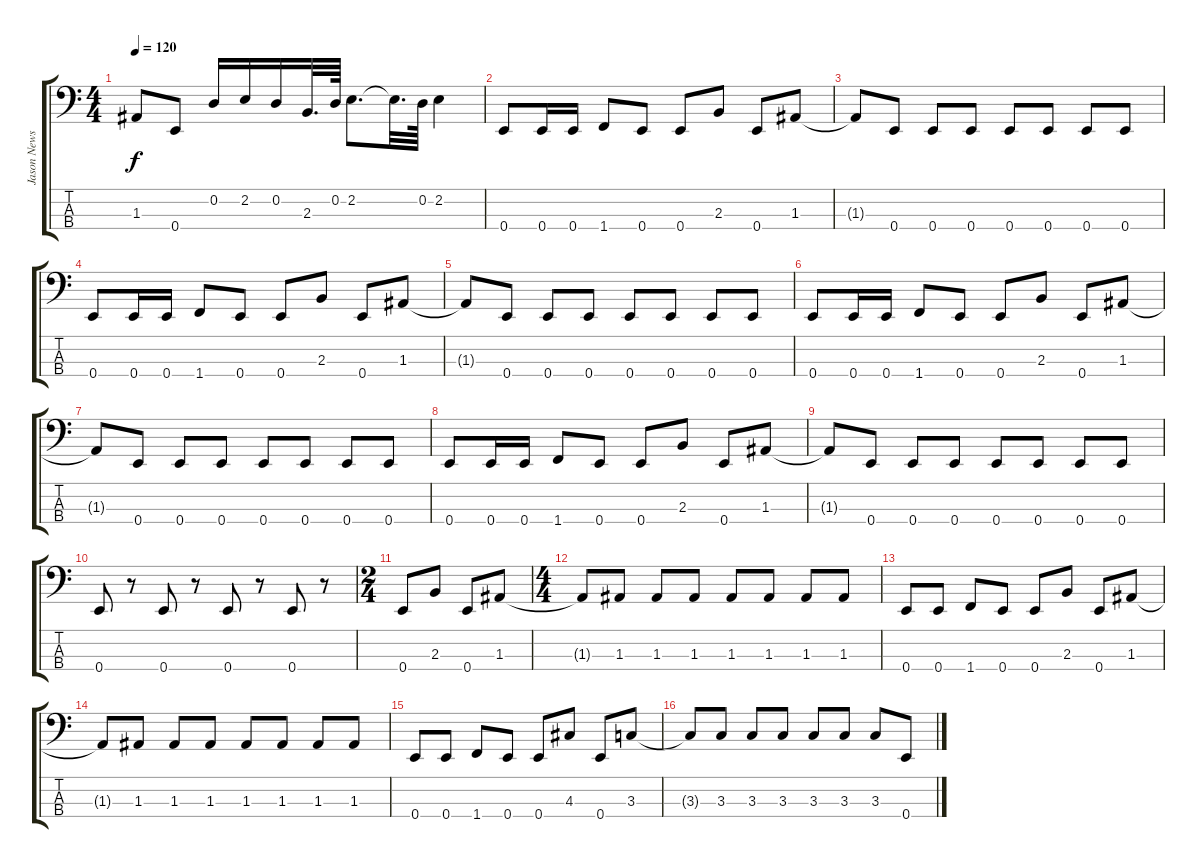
\track ("Jason Newstead" "Jason News") {instrument electricbasspick}
\staff {score tabs}
\tuning (G2 D2 A1 E1) {hide}
\ts (4 4)
\tempo 120
\clef f4
\ks c
1.3{t}.8{dy f} 0.4.8 0.2.16 2.2.16 0.2.16 2.3.32{d} 0.2.64 2.2.8{d} 2.2{t}.32{d} 0.2.64 2.2.4 |
0.4.8 0.4.16 0.4.16 1.4.8 0.4.8 0.4.8 2.3.8 0.4.8 1.3.8 |
1.3{t}.8 0.4.8 0.4.8 0.4.8 0.4.8 0.4.8 0.4.8 0.4.8 |
0.4.8 0.4.16 0.4.16 1.4.8 0.4.8 0.4.8 2.3.8 0.4.8 1.3.8 |
1.3{t}.8 0.4.8 0.4.8 0.4.8 0.4.8 0.4.8 0.4.8 0.4.8 |
0.4.8 0.4.16 0.4.16 1.4.8 0.4.8 0.4.8 2.3.8 0.4.8 1.3.8 |
1.3{t}.8 0.4.8 0.4.8 0.4.8 0.4.8 0.4.8 0.4.8 0.4.8 |
0.4.8 0.4.16 0.4.16 1.4.8 0.4.8 0.4.8 2.3.8 0.4.8 1.3.8 |
1.3{t}.8 0.4.8 0.4.8 0.4.8 0.4.8 0.4.8 0.4.8 0.4.8 |
0.4.8 r.8 0.4.8 r.8 0.4.8 r.8 0.4.8 r.8 |
\ts (2 4)
0.4.8 2.3.8 0.4.8 1.3.8 |
\ts (4 4)
1.3{t}.8 1.3.8 1.3.8 1.3.8 1.3.8 1.3.8 1.3.8 1.3.8 |
0.4.8 0.4.8 1.4.8 0.4.8 0.4.8 2.3.8 0.4.8 1.3.8 |
1.3{t}.8 1.3.8 1.3.8 1.3.8 1.3.8 1.3.8 1.3.8 1.3.8 |
0.4.8 0.4.8 1.4.8 0.4.8 0.4.8 4.3.8 0.4.8 3.3.8 |
3.3{t}.8 3.3.8 3.3.8 3.3.8 3.3.8 3.3.8 3.3.8 0.4.8
